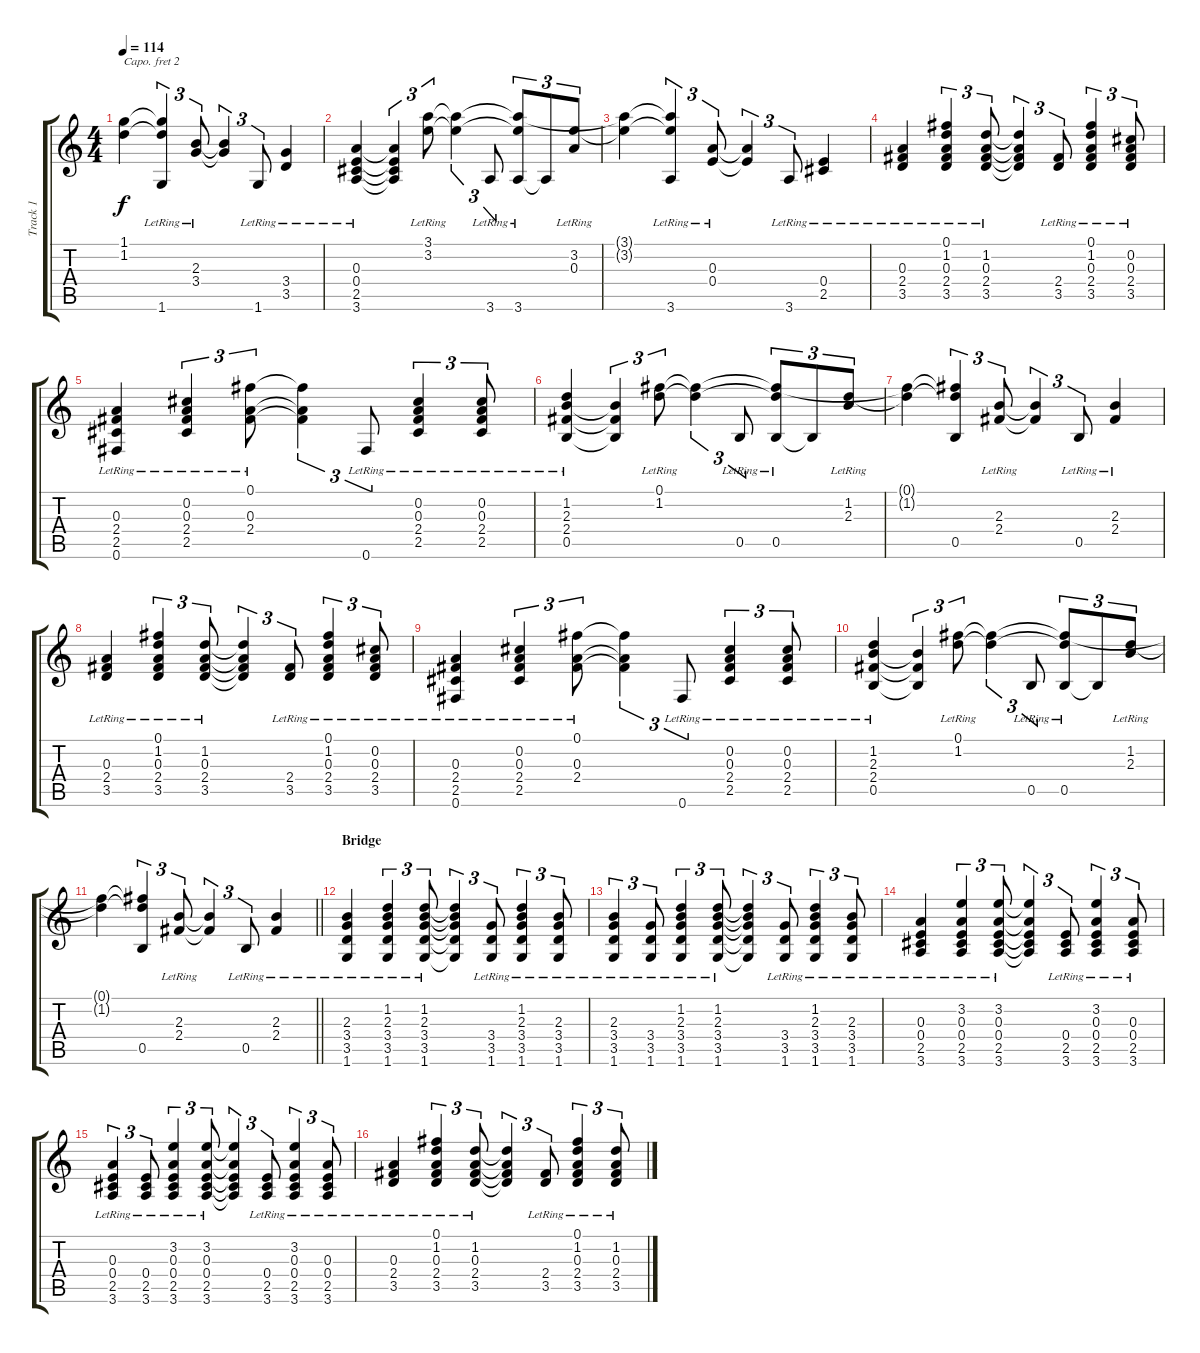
\track ("Track 1" "Track 1") {instrument acousticguitarsteel}
\staff {score tabs}
\capo 2
\tuning (E4 B3 G3 D3 A2 E2) {hide}
\ts (4 4)
\tempo 114
\clef g2
\ks c
(1.1{t} 1.2{t}).4{dy f} (1.1{t} 1.2{t} 1.6{lr}).4{tu (3 2)} (2.3{lr} 3.4{lr}).8{tu (3 2)} (2.3{t} 3.4{t}).4{tu (3 2)} 1.6{lr}.8{tu (3 2)} (3.4{lr} 3.5{lr}).4 |
(0.3{lr} 0.4{lr} 2.5{lr} 3.6{lr}).4 (0.3{t} 0.4{t} 2.5{t} 3.6{t}).4{tu (3 2)} (3.1{lr} 3.2{lr}).8{tu (3 2)} (3.1{t} 3.2{t}).4{tu (3 2)} 3.6{lr}.8{tu (3 2)} (3.1{t} 3.2{t} 3.6{lr}).8{tu (3 2)} 3.6{t}.8{tu (3 2)} (3.2{lr} 0.3{lr}).8{tu (3 2)} |
(3.1{t} 3.2{t}).4 (3.1{t} 3.2{t} 3.6{lr}).4{tu (3 2)} (0.3{lr} 0.4{lr}).8{tu (3 2)} (0.3{t} 0.4{t}).4{tu (3 2)} 3.6{lr}.8{tu (3 2)} (0.4{lr} 2.5{lr}).4 |
(0.3{lr} 2.4{lr} 3.5{lr}).4 (0.1{lr} 1.2{lr} 0.3{lr} 2.4{lr} 3.5{lr}).4{tu (3 2)} (1.2{lr} 0.3{lr} 2.4{lr} 3.5{lr}).8{tu (3 2)} (1.2{t} 0.3{t} 2.4{t} 3.5{t}).4{tu (3 2)} (2.4{lr} 3.5{lr}).8{tu (3 2)} (0.1{lr} 1.2{lr} 0.3{lr} 2.4{lr} 3.5{lr}).4{tu (3 2)} (0.2{lr} 0.3{lr} 2.4{lr} 3.5{lr}).8{tu (3 2)} |
(0.3{lr} 2.4{lr} 2.5{lr} 0.6{lr}).4 (0.2{lr} 0.3{lr} 2.4{lr} 2.5{lr}).4{tu (3 2)} (0.1{lr} 0.3{lr} 2.4{lr}).8{tu (3 2)} (0.1{t} 0.3{t} 2.4{t}).4{tu (3 2)} 0.6{lr}.8{tu (3 2)} (0.2{lr} 0.3{lr} 2.4{lr} 2.5{lr}).4{tu (3 2)} (0.2{lr} 0.3{lr} 2.4{lr} 2.5{lr}).8{tu (3 2)} |
(1.2{lr} 2.3{lr} 2.4{lr} 0.5{lr}).4 (2.3{t} 2.4{t} 0.5{t}).4{tu (3 2)} (0.1{lr} 1.2{lr}).8{tu (3 2)} (0.1{t} 1.2{t}).4{tu (3 2)} 0.5{lr}.8{tu (3 2)} (0.1{t} 1.2{t} 0.5{lr}).8{tu (3 2)} 0.5{t}.8{tu (3 2)} (1.2{lr} 2.3{lr}).8{tu (3 2)} |
(0.1{t} 1.2{t}).4 (0.1{t} 1.2{t} 0.5).4{tu (3 2)} (2.3{lr} 2.4{lr}).8{tu (3 2)} (2.3{t} 2.4{t}).4{tu (3 2)} 0.5{lr}.8{tu (3 2)} (2.3 2.4{lr}).4 |
(0.3{lr} 2.4{lr} 3.5{lr}).4 (0.1{lr} 1.2{lr} 0.3{lr} 2.4{lr} 3.5{lr}).4{tu (3 2)} (1.2{lr} 0.3{lr} 2.4{lr} 3.5{lr}).8{tu (3 2)} (1.2{t} 0.3{t} 2.4{t} 3.5{t}).4{tu (3 2)} (2.4{lr} 3.5{lr}).8{tu (3 2)} (0.1{lr} 1.2{lr} 0.3{lr} 2.4{lr} 3.5{lr}).4{tu (3 2)} (0.2{lr} 0.3{lr} 2.4{lr} 3.5{lr}).8{tu (3 2)} |
(0.3{lr} 2.4{lr} 2.5{lr} 0.6{lr}).4 (0.2{lr} 0.3{lr} 2.4{lr} 2.5{lr}).4{tu (3 2)} (0.1{lr} 0.3{lr} 2.4{lr}).8{tu (3 2)} (0.1{t} 0.3{t} 2.4{t}).4{tu (3 2)} 0.6{lr}.8{tu (3 2)} (0.2{lr} 0.3{lr} 2.4{lr} 2.5{lr}).4{tu (3 2)} (0.2{lr} 0.3{lr} 2.4{lr} 2.5{lr}).8{tu (3 2)} |
(1.2{lr} 2.3{lr} 2.4{lr} 0.5{lr}).4 (2.3{t} 2.4{t} 0.5{t}).4{tu (3 2)} (0.1{lr} 1.2{lr}).8{tu (3 2)} (0.1{t} 1.2{t}).4{tu (3 2)} 0.5{lr}.8{tu (3 2)} (0.1{t} 1.2{t} 0.5{lr}).8{tu (3 2)} 0.5{t}.8{tu (3 2)} (1.2{lr} 2.3{lr}).8{tu (3 2)} |
\barLineRight lightlight
(0.1{t} 1.2{t}).4 (0.1{t} 1.2{t} 0.5).4{tu (3 2)} (2.3{lr} 2.4{lr}).8{tu (3 2)} (2.3{t} 2.4{t}).4{tu (3 2)} 0.5{lr}.8{tu (3 2)} (2.3 2.4{lr}).4 |
\section ("" "Bridge")
(2.3{lr} 3.4{lr} 3.5{lr} 1.6{lr}).4 (1.2{lr} 2.3{lr} 3.4{lr} 3.5{lr} 1.6{lr}).4{tu (3 2)} (1.2{lr} 2.3{lr} 3.4{lr} 3.5{lr} 1.6{lr}).8{tu (3 2)} (1.2{t} 2.3{t} 3.4{t} 3.5{t} 1.6{t}).4{tu (3 2)} (3.4{lr} 3.5{lr} 1.6{lr}).8{tu (3 2)} (1.2{lr} 2.3{lr} 3.4{lr} 3.5{lr} 1.6{lr}).4{tu (3 2)} (2.3{lr} 3.4{lr} 3.5{lr} 1.6{lr}).8{tu (3 2)} |
(2.3{lr} 3.4{lr} 3.5{lr} 1.6{lr}).4{tu (3 2)} (3.4{lr} 3.5{lr} 1.6{lr}).8{tu (3 2)} (1.2{lr} 2.3{lr} 3.4{lr} 3.5{lr} 1.6{lr}).4{tu (3 2)} (1.2{lr} 2.3{lr} 3.4{lr} 3.5{lr} 1.6{lr}).8{tu (3 2)} (1.2{t} 2.3{t} 3.4{t} 3.5{t} 1.6{t}).4{tu (3 2)} (3.4{lr} 3.5{lr} 1.6{lr}).8{tu (3 2)} (1.2{lr} 2.3{lr} 3.4{lr} 3.5{lr} 1.6{lr}).4{tu (3 2)} (2.3{lr} 3.4{lr} 3.5{lr} 1.6{lr}).8{tu (3 2)} |
(0.3{lr} 0.4{lr} 2.5{lr} 3.6{lr}).4 (3.2{lr} 0.3{lr} 0.4{lr} 2.5{lr} 3.6{lr}).4{tu (3 2)} (3.2{lr} 0.3{lr} 0.4{lr} 2.5{lr} 3.6{lr}).8{tu (3 2)} (3.2{t} 0.3{t} 0.4{t} 2.5{t} 3.6{t}).4{tu (3 2)} (0.4{lr} 2.5{lr} 3.6{lr}).8{tu (3 2)} (3.2{lr} 0.3{lr} 0.4{lr} 2.5{lr} 3.6{lr}).4{tu (3 2)} (0.3{lr} 0.4{lr} 2.5{lr} 3.6{lr}).8{tu (3 2)} |
(0.3{lr} 0.4{lr} 2.5{lr} 3.6{lr}).4{tu (3 2)} (0.4{lr} 2.5{lr} 3.6{lr}).8{tu (3 2)} (3.2{lr} 0.3{lr} 0.4{lr} 2.5{lr} 3.6{lr}).4{tu (3 2)} (3.2{lr} 0.3{lr} 0.4{lr} 2.5{lr} 3.6{lr}).8{tu (3 2)} (3.2{t} 0.3{t} 0.4{t} 2.5{t} 3.6{t}).4{tu (3 2)} (0.4{lr} 2.5{lr} 3.6).8{tu (3 2)} (3.2{lr} 0.3{lr} 0.4{lr} 2.5{lr} 3.6).4{tu (3 2)} (0.3{lr} 0.4{lr} 2.5{lr} 3.6).8{tu (3 2)} |
(0.3{lr} 2.4{lr} 3.5{lr}).4 (0.1{lr} 1.2{lr} 0.3{lr} 2.4{lr} 3.5{lr}).4{tu (3 2)} (1.2{lr} 0.3{lr} 2.4{lr} 3.5{lr}).8{tu (3 2)} (1.2{t} 0.3{t} 2.4{t} 3.5{t}).4{tu (3 2)} (2.4{lr} 3.5{lr}).8{tu (3 2)} (0.1{lr} 1.2{lr} 0.3{lr} 2.4{lr} 3.5{lr}).4{tu (3 2)} (1.2{lr} 0.3{lr} 2.4{lr} 3.5{lr}).8{tu (3 2)}
